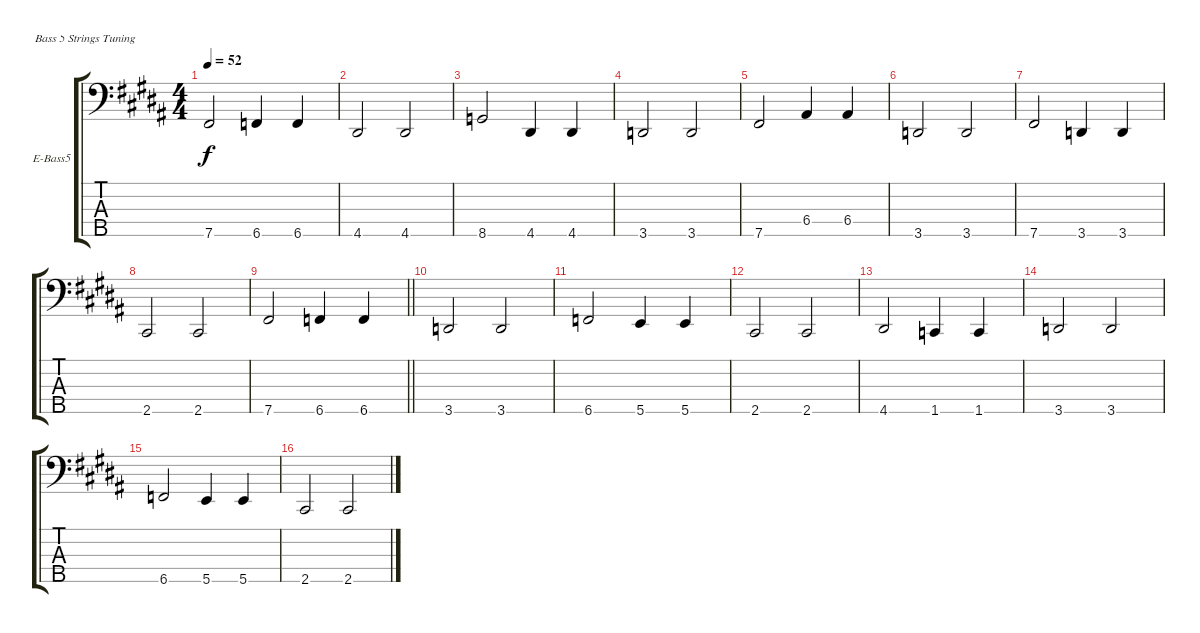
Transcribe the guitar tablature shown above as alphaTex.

\bracketExtendMode groupsimilarinstruments
\firstSystemTrackNameOrientation horizontal
\otherSystemsTrackNameOrientation horizontal
\track ("Doom-Stricken Bass" "E-Bass5") {instrument electricbassfinger}
\staff {score tabs}
\tuning (G2 D2 A1 E1 B0)
\ts (4 4)
\tempo 52
\clef f4
\ks g#minor
7.5.2{dy f} 6.5.4 6.5.4 |
4.5.2 4.5.2 |
8.5.2 4.5.4 4.5.4 |
3.5.2 3.5.2 |
7.5.2 6.4.4 6.4.4 |
3.5.2 3.5.2 |
7.5.2 3.5.4 3.5.4 |
2.5.2 2.5.2 |
\barLineRight lightlight
7.5.2 6.5.4 6.5.4 |
3.5.2 3.5.2 |
6.5.2 5.5.4 5.5.4 |
2.5.2 2.5.2 |
4.5.2 1.5.4 1.5.4 |
3.5.2 3.5.2 |
6.5.2 5.5.4 5.5.4 |
2.5.2 2.5.2
